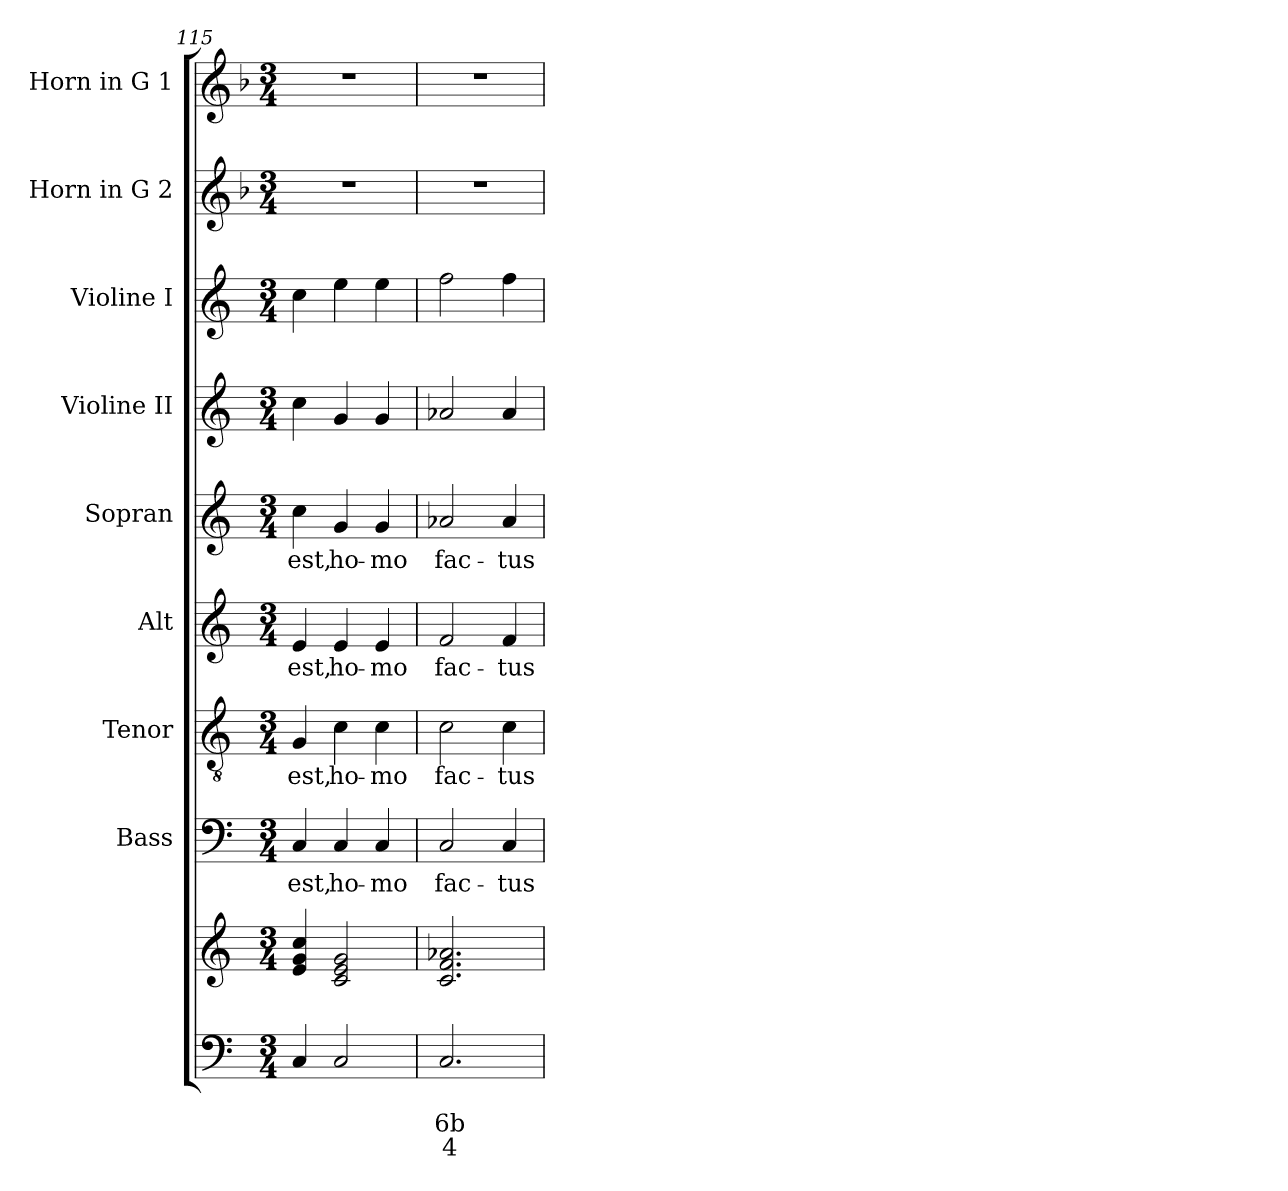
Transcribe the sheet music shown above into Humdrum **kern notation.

**kern	**text	**text	**text	**kern	**kern	**text	**kern	**text	**kern	**text	**kern	**text	**kern	**kern	**kern	**kern
*part9	*part9	*part9	*part9	*part9	*part8	*part8	*part7	*part7	*part6	*part6	*part5	*part5	*part4	*part3	*part2	*part1
*staff10	*staff10	*staff10	*staff10	*staff9	*staff8	*staff8	*staff7	*staff7	*staff6	*staff6	*staff5	*staff5	*staff4	*staff3	*staff2	*staff1
*	*	*	*	*	*I"Bass	*	*I"Tenor	*	*I"Alt	*	*I"Sopran	*	*I"Violine II	*I"Violine I	*I"Horn in G 2	*I"Horn in G 1
*	*	*	*	*	*I'B.	*	*I'T.	*	*I'A.	*	*I'S.	*	*I'Vl. II	*I'Vl. I	*	*
!!LO:PB:g=z
*clefF4	*	*	*	*clefG2	*clefF4	*	*clefGv2	*	*clefG2	*	*clefG2	*	*clefG2	*clefG2	*clefG2	*clefG2
*	*	*	*	*	*	*	*	*	*	*	*	*	*	*	*ITrd3c5	*ITrd3c5
*k[]	*	*	*	*k[]	*k[]	*	*k[]	*	*k[]	*	*k[]	*	*k[]	*k[]	*k[]	*k[]
*C:	*	*	*	*C:	*C:	*	*C:	*	*C:	*	*C:	*	*C:	*C:	*C:	*C:
*M3/4	*	*	*	*M3/4	*M3/4	*	*M3/4	*	*M3/4	*	*M3/4	*	*M3/4	*M3/4	*M3/4	*M3/4
=115	=115	=115	=115	=115	=115	=115	=115	=115	=115	=115	=115	=115	=115	=115	=115	=115
!	!	!	!	!	!	!LO:LY:b	!	!LO:LY:b	!	!LO:LY:b	!	!LO:LY:b	!	!	!	!
4C/	.	.	.	4e/ 4g/ 4cc/	4C/	est,	4G/	est,	4e/	est,	4cc\	est,	4cc\	4cc\	2.r	2.r
!	!	!	!	!	!	!LO:LY:b	!	!LO:LY:b	!	!LO:LY:b	!	!LO:LY:b	!	!	!	!
2C/	.	.	.	2c/ 2e/ 2g/	4C/	ho-	4c\	ho-	4e/	ho-	4g/	ho-	4g/	4ee\	.	.
!	!	!	!	!	!	!LO:LY:b	!	!LO:LY:b	!	!LO:LY:b	!	!LO:LY:b	!	!	!	!
.	.	.	.	.	4C/	-mo	4c\	-mo	4e/	-mo	4g/	-mo	4g/	4ee\	.	.
=116	=116	=116	=116	=116	=116	=116	=116	=116	=116	=116	=116	=116	=116	=116	=116	=116
!	!	!LO:LY:b	!LO:LY:b	!	!	!LO:LY:b	!	!LO:LY:b	!	!LO:LY:b	!	!LO:LY:b	!	!	!	!
2.C/	.	6b	4	2.c/ 2.f/ 2.a-X/	2C/	fac-	2c\	fac-	2f/	fac-	2a-X/	fac-	2a-X/	2ff\	2.r	2.r
!	!	!	!	!	!	!LO:LY:b	!	!LO:LY:b	!	!LO:LY:b	!	!LO:LY:b	!	!	!	!
.	.	.	.	.	4C/	-tus	4c\	-tus	4f/	-tus	4a-/	-tus	4a-/	4ff\	.	.
=	=	=	=	=	=	=	=	=	=	=	=	=	=	=	=	=
*-	*-	*-	*-	*-	*-	*-	*-	*-	*-	*-	*-	*-	*-	*-	*-	*-
